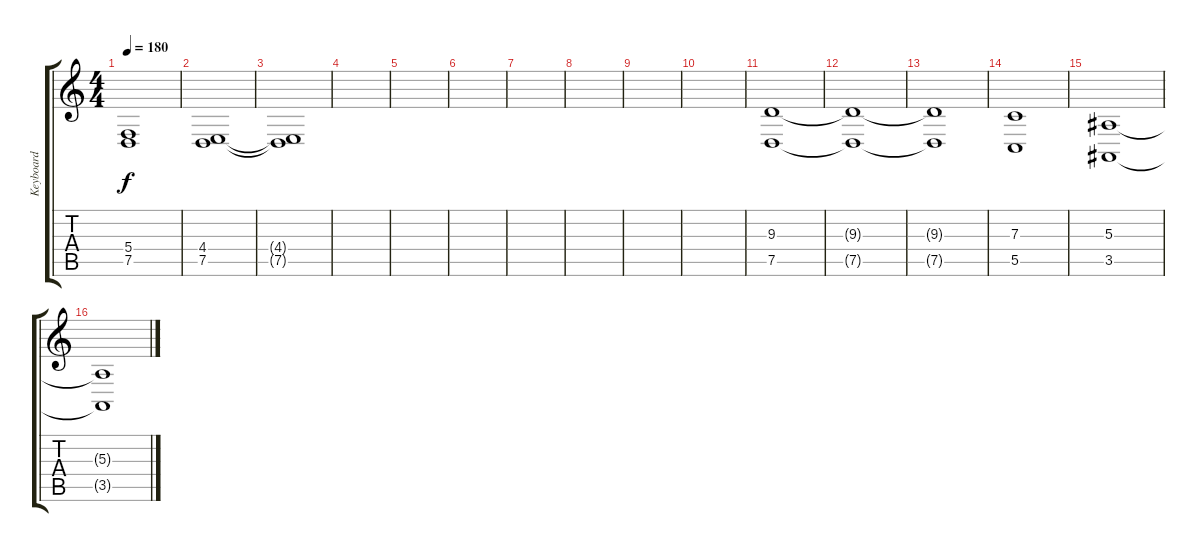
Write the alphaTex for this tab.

\track ("Keyboard" "Keyboard") {instrument stringensemble1}
\staff {score tabs}
\tuning (D4 A3 F3 C3 G2 D2) {hide}
\ts (4 4)
\tempo 180
\clef g2
\ks c
(5.4{t} 7.5{t}).1{dy f} |
(4.4 7.5).1 |
(4.4{t} 7.5{t}).1 |
|
|
|
|
|
|
|
(9.3 7.5).1 |
(9.3{t} 7.5{t}).1 |
(9.3{t} 7.5{t}).1 |
(7.3 5.5).1 |
(5.3 3.5).1 |
(5.3{t} 3.5{t}).1
